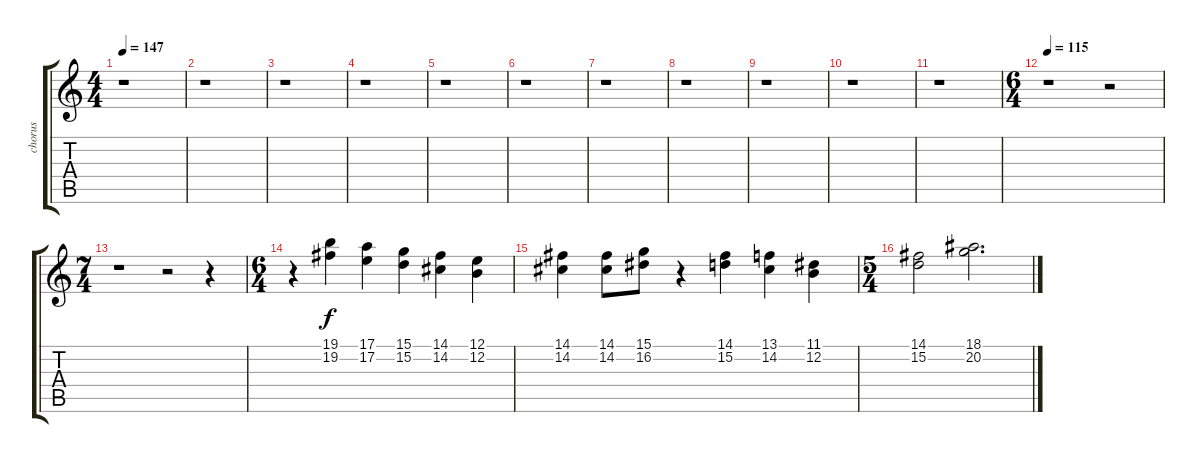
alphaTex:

\track ("chorus" "chorus") {instrument voiceoohs}
\staff {score tabs}
\tuning (E4 B3 G3 D3 A2 E2) {hide}
\ts (4 4)
\tempo 147
\clef g2
\ks c
r.1{dy f} |
r.1 |
r.1 |
r.1 |
r.1 |
r.1 |
r.1 |
r.1 |
r.1 |
r.1 |
r.1 |
\ts (6 4)
\tempo 115
r.1 r.2 |
\ts (7 4)
r.1 r.2 r.4 |
\ts (6 4)
r.4 (19.1 19.2).4 (17.1 17.2).4 (15.1 15.2).4 (14.1 14.2).4 (12.1 12.2).4 |
(14.1 14.2).4 (14.1 14.2).8 (15.1 16.2).8 r.4 (14.1 15.2).4 (13.1 14.2).4 (11.1 12.2).4 |
\ts (5 4)
(14.1 15.2).2 (18.1 20.2).2{d}
